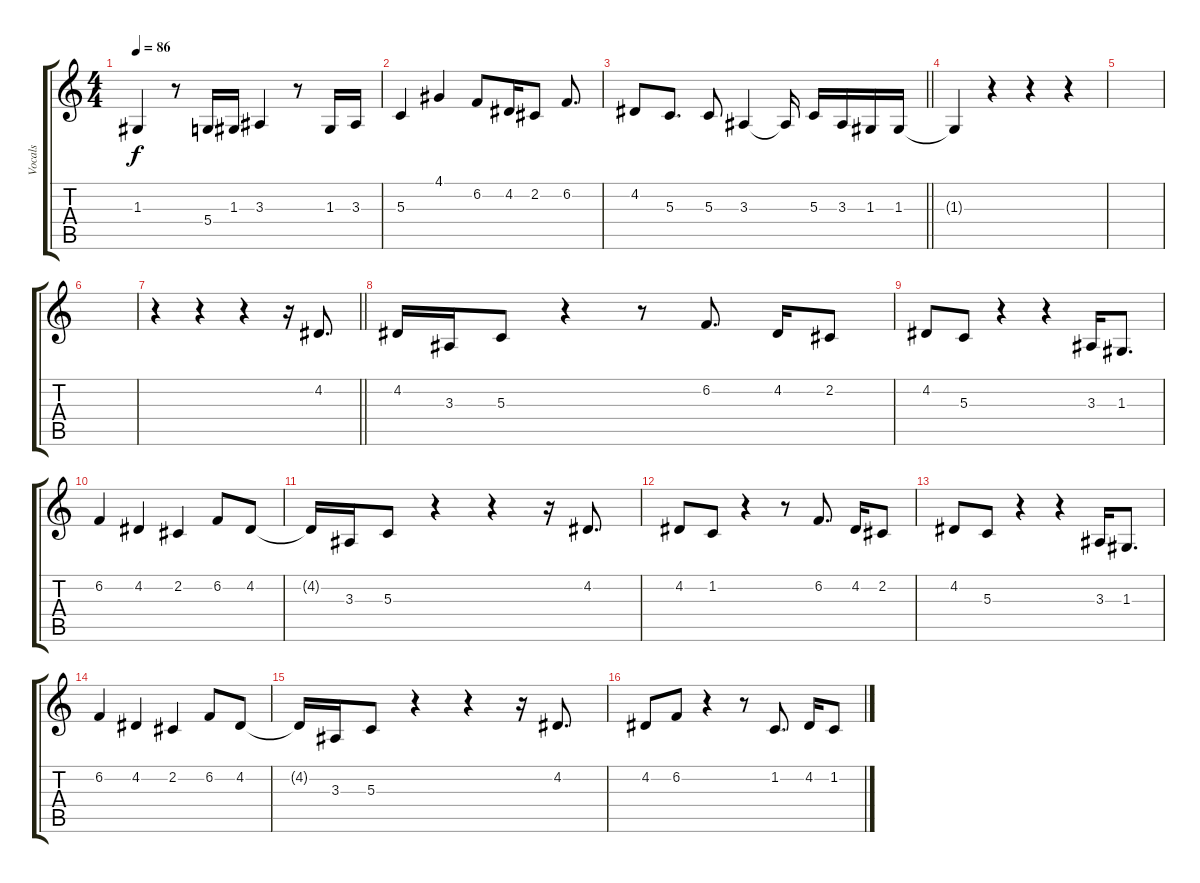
\track ("Vocals" "Vocals") {instrument clarinet}
\staff {score tabs}
\tuning (E4 B3 G3 D3 A2 E2) {hide}
\ts (4 4)
\tempo 86
\clef g2
\ks c
1.3.4{dy f} r.8 5.4.16 1.3.16 3.3.4 r.8 1.3.16 3.3.16 |
5.3.4 4.1.4 6.2.8 4.2.16 2.2.8 6.2.8{d} |
\barLineRight lightlight
4.2.8 5.3.8{d} 5.3.8 3.3.4 3.3{t}.16 5.3.16 3.3.16 1.3.16 1.3.16 |
1.3{t}.4 r.4 r.4 r.4 |
|
|
\barLineRight lightlight
r.4 r.4 r.4 r.16 4.2.8{d} |
4.2.16 3.3.16 5.3.8 r.4 r.8 6.2.8{d} 4.2.16 2.2.8 |
4.2.8 5.3.8 r.4 r.4 3.3.16 1.3.8{d} |
6.2.4 4.2.4 2.2.4 6.2.8 4.2.8 |
4.2{t}.16 3.3.16 5.3.8 r.4 r.4 r.16 4.2.8{d} |
4.2.8 1.2.8 r.4 r.8 6.2.8{d} 4.2.16 2.2.8 |
4.2.8 5.3.8 r.4 r.4 3.3.16 1.3.8{d} |
6.2.4 4.2.4 2.2.4 6.2.8 4.2.8 |
4.2{t}.16 3.3.16 5.3.8 r.4 r.4 r.16 4.2.8{d} |
4.2.8 6.2.8 r.4 r.8 1.2.8{d} 4.2.16 1.2.8
